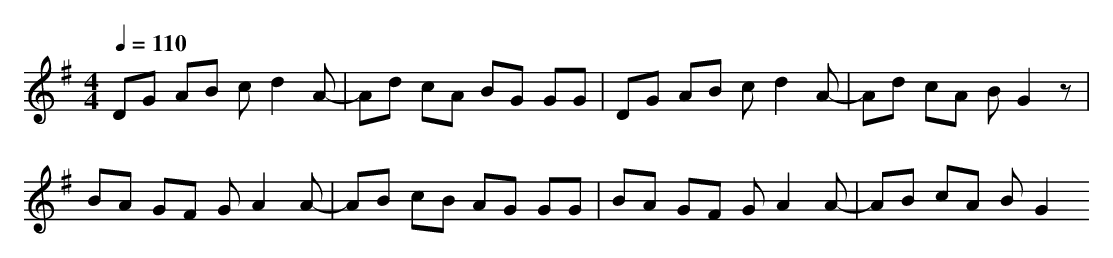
X:1
T:
M: 4/4
L: 1/8
Q:1/4=110
K:G % 1 sharps
DG AB cd2A-|Ad cA BG GG|DG AB cd2A-|Ad cA BG2z|
BA GF GA2A-|AB cB AG GG|BA GF GA2A-|AB cA BG2
